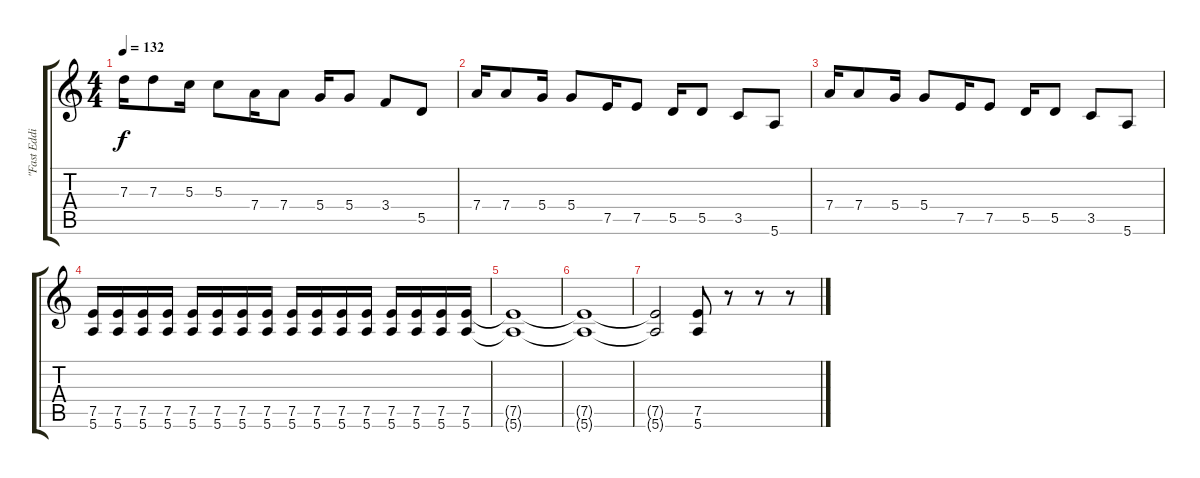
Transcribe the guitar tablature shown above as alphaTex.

\track ("\"Fast Eddie\" Clarke" "\"Fast Eddi") {instrument distortionguitar}
\staff {score tabs}
\tuning (E4 B3 G3 D3 A2 E2) {hide}
\ts (4 4)
\tempo 132
\clef g2
\ks c
7.3.16{dy f} 7.3.8 5.3.16 5.3.8 7.4.16 7.4.8 5.4.16 5.4.8 3.4.8 5.5.8 |
7.4.16 7.4.8 5.4.16 5.4.8 7.5.16 7.5.8 5.5.16 5.5.8 3.5.8 5.6.8 |
7.4.16 7.4.8 5.4.16 5.4.8 7.5.16 7.5.8 5.5.16 5.5.8 3.5.8 5.6.8 |
(7.5 5.6).16 (7.5 5.6).16 (7.5 5.6).16 (7.5 5.6).16 (7.5 5.6).16 (7.5 5.6).16 (7.5 5.6).16 (7.5 5.6).16 (7.5 5.6).16 (7.5 5.6).16 (7.5 5.6).16 (7.5 5.6).16 (7.5 5.6).16 (7.5 5.6).16 (7.5 5.6).16 (7.5 5.6).16 |
(7.5{t} 5.6{t}).1 |
(7.5{t} 5.6{t}).1 |
(7.5{t} 5.6{t}).2 (7.5 5.6).8 r.8 r.8 r.8
